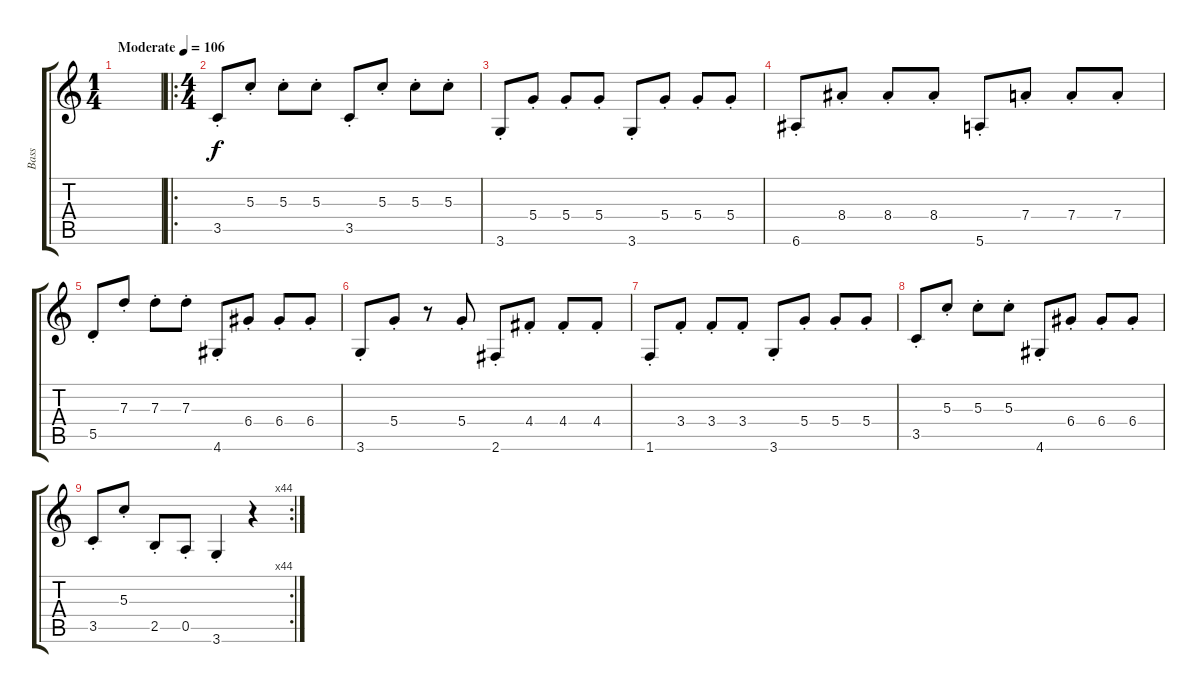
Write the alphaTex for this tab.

\track ("Bass" "Bass") {instrument electricbassfinger}
\staff {score tabs}
\tuning (E4 B3 G3 D3 A2 E2) {hide}
\ts (1 4)
\tempo (106 "Moderate")
\clef g2
\ks c
|
\ro
\ts (4 4)
3.5{st}.8 5.3{st}.8 5.3{st}.8 5.3{st}.8 3.5{st}.8 5.3{st}.8 5.3{st}.8 5.3{st}.8 |
3.6{st}.8 5.4{st}.8 5.4{st}.8 5.4{st}.8 3.6{st}.8 5.4{st}.8 5.4{st}.8 5.4{st}.8 |
6.6{st}.8 8.4{st}.8 8.4{st}.8 8.4{st}.8 5.6{st}.8 7.4{st}.8 7.4{st}.8 7.4{st}.8 |
5.5{st}.8 7.3{st}.8 7.3{st}.8 7.3{st}.8 4.6{st}.8 6.4{st}.8 6.4{st}.8 6.4{st}.8 |
3.6{st}.8 5.4{st}.8 r.8 5.4{st}.8 2.6{st}.8 4.4{st}.8 4.4{st}.8 4.4{st}.8 |
1.6{st}.8 3.4{st}.8 3.4{st}.8 3.4{st}.8 3.6{st}.8 5.4{st}.8 5.4{st}.8 5.4{st}.8 |
3.5{st}.8 5.3{st}.8 5.3{st}.8 5.3{st}.8 4.6{st}.8 6.4{st}.8 6.4{st}.8 6.4{st}.8 |
\rc 44
3.5{st}.8 5.3{st}.8 2.5{st}.8 0.5{st}.8 3.6{st}.4 r.4
